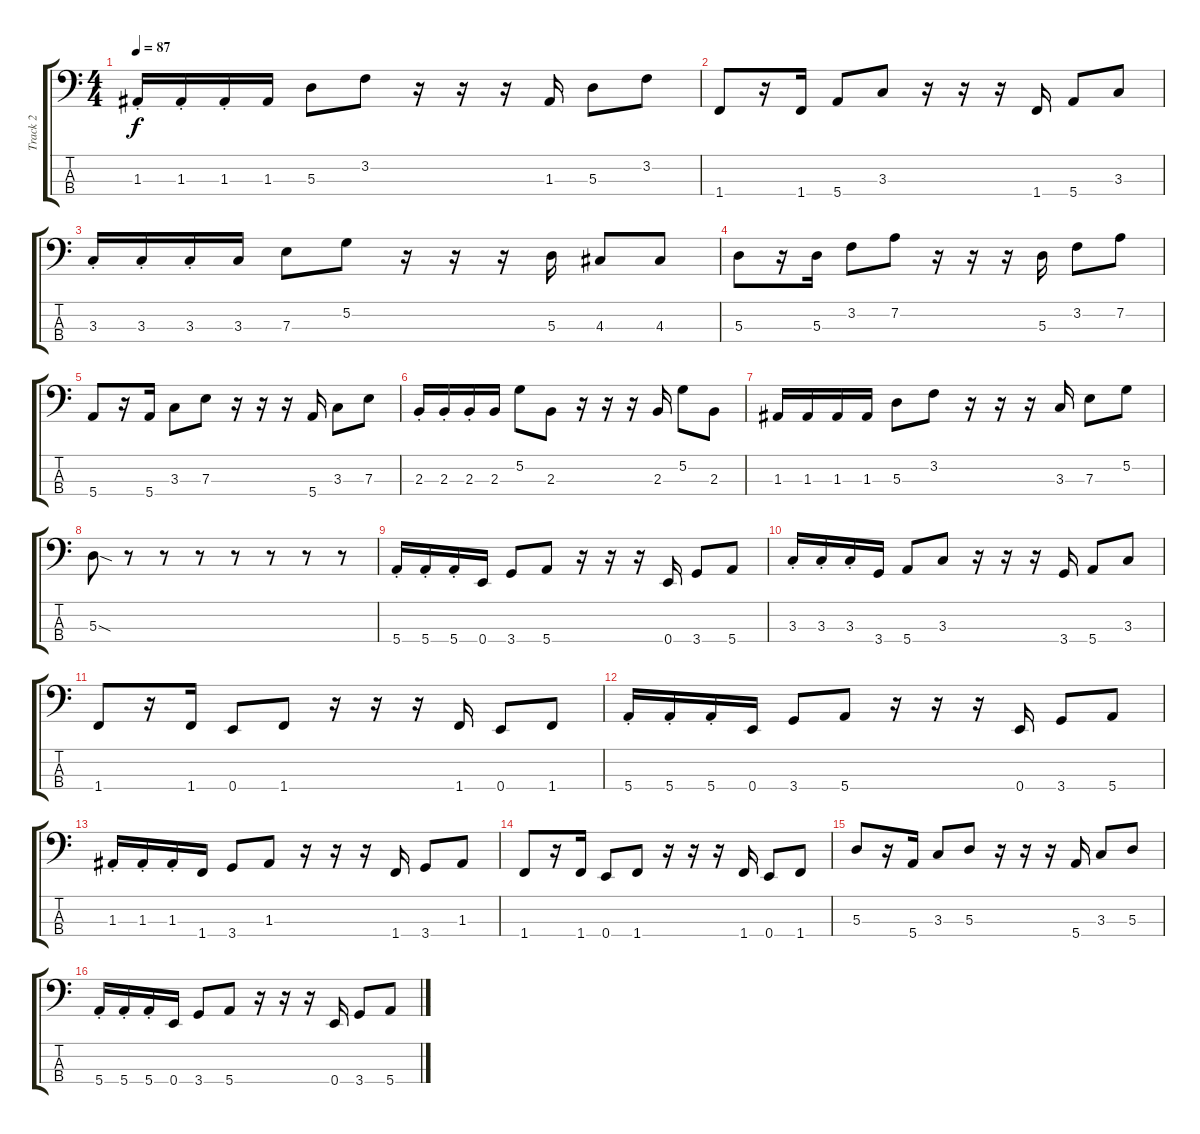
\track ("Track 2" "Track 2") {instrument electricbassfinger}
\staff {score tabs}
\tuning (G2 D2 A1 E1) {hide}
\ts (4 4)
\tempo 87
\clef f4
\ks c
1.3{st}.16{dy f} 1.3{st}.16 1.3{st}.16 1.3.16 5.3.8 3.2.8 r.16 r.16 r.16 1.3.16 5.3.8 3.2.8 |
1.4.8 r.16 1.4.16 5.4.8 3.3.8 r.16 r.16 r.16 1.4.16 5.4.8 3.3.8 |
3.3{st}.16 3.3{st}.16 3.3{st}.16 3.3.16 7.3.8 5.2.8 r.16 r.16 r.16 5.3.16 4.3.8 4.3.8 |
5.3.8 r.16 5.3.16 3.2.8 7.2.8 r.16 r.16 r.16 5.3.16 3.2.8 7.2.8 |
5.4.8 r.16 5.4.16 3.3.8 7.3.8 r.16 r.16 r.16 5.4.16 3.3.8 7.3.8 |
2.3{st}.16 2.3{st}.16 2.3{st}.16 2.3.16 5.2.8 2.3.8 r.16 r.16 r.16 2.3.16 5.2.8 2.3.8 |
1.3.16 1.3.16 1.3.16 1.3.16 5.3.8 3.2.8 r.16 r.16 r.16 3.3.16 7.3.8 5.2.8 |
5.3{sod}.8 r.8 r.8 r.8 r.8 r.8 r.8 r.8 |
5.4{st}.16 5.4{st}.16 5.4{st}.16 0.4.16 3.4.8 5.4.8 r.16 r.16 r.16 0.4.16 3.4.8 5.4.8 |
3.3{st}.16 3.3{st}.16 3.3{st}.16 3.4.16 5.4.8 3.3.8 r.16 r.16 r.16 3.4.16 5.4.8 3.3.8 |
1.4.8 r.16 1.4.16 0.4.8 1.4.8 r.16 r.16 r.16 1.4.16 0.4.8 1.4.8 |
5.4{st}.16 5.4{st}.16 5.4{st}.16 0.4.16 3.4.8 5.4.8 r.16 r.16 r.16 0.4.16 3.4.8 5.4.8 |
1.3{st}.16 1.3{st}.16 1.3{st}.16 1.4.16 3.4.8 1.3.8 r.16 r.16 r.16 1.4.16 3.4.8 1.3.8 |
1.4.8 r.16 1.4.16 0.4.8 1.4.8 r.16 r.16 r.16 1.4.16 0.4.8 1.4.8 |
5.3.8 r.16 5.4.16 3.3.8 5.3.8 r.16 r.16 r.16 5.4.16 3.3.8 5.3.8 |
5.4{st}.16 5.4{st}.16 5.4{st}.16 0.4.16 3.4.8 5.4.8 r.16 r.16 r.16 0.4.16 3.4.8 5.4.8
